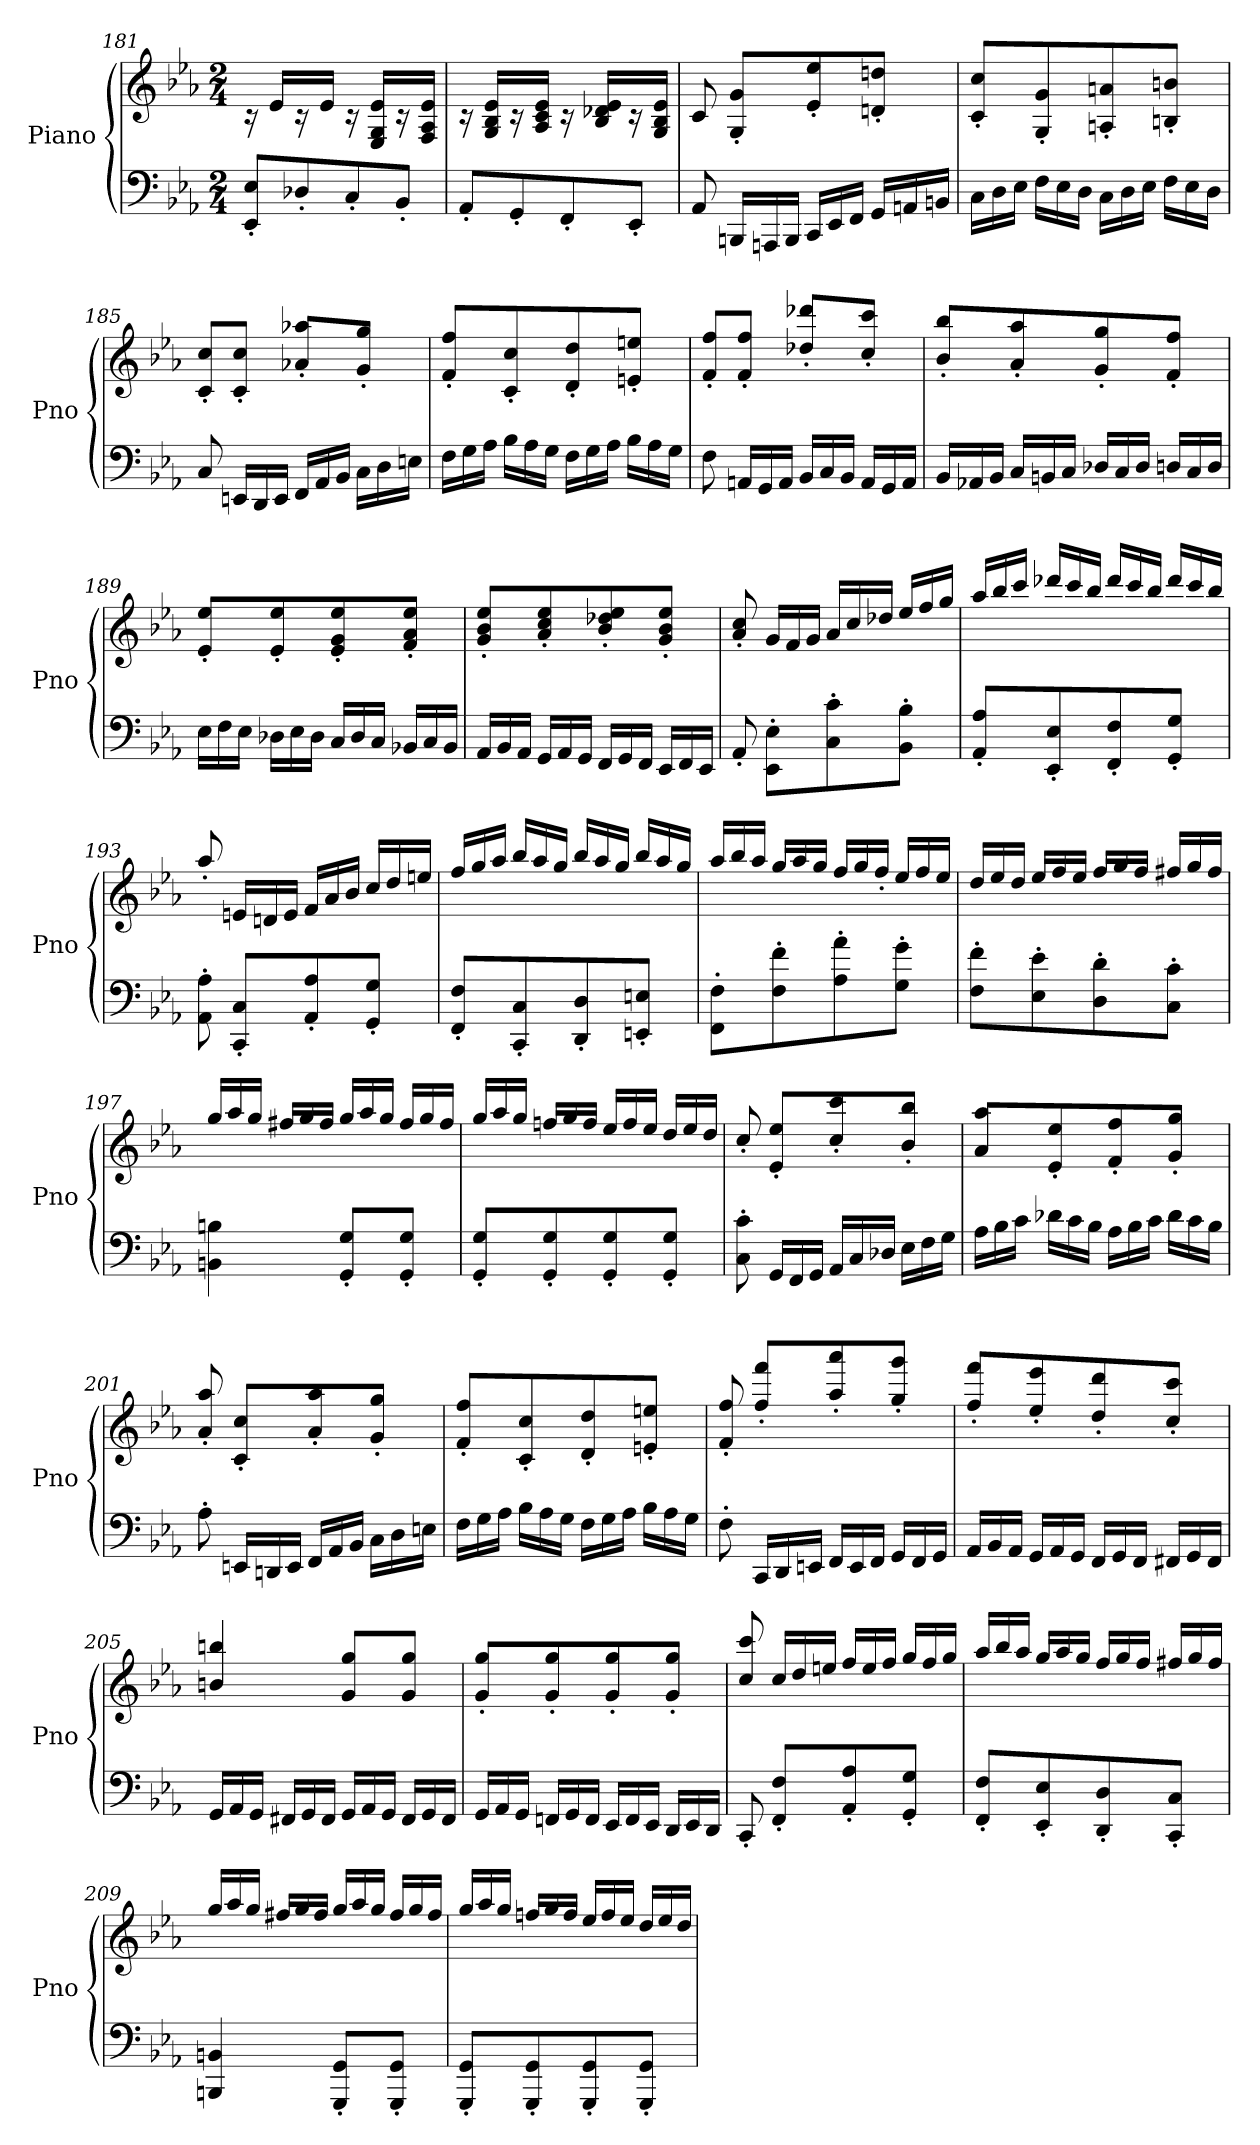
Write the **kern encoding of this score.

**kern	**kern
*part1	*part1
*staff2	*staff1
*I"Piano	*
*I'Pno	*
!!LO:LB:g=z
*clefF4	*clefG2
*k[b-e-a-]	*k[b-e-a-]
*c:	*c:
*M2/4	*M2/4
=181	=181
*	*^
8EE-/' 8E-/'L	2ryy	16r
.	.	16e-/LL
8D-X'/	.	16r
.	.	16e-/JJ
8C'/	.	16r
.	.	16E-/ 16G/ 16e-/LL
8BB-'/J	.	16r
.	.	16F/ 16A-/ 16e-/JJ
=182	=182	=182
8AA-'/L	2ryy	16r
.	.	16G/ 16B-/ 16e-/LL
8GG'/	.	16r
.	.	16A-/ 16c/ 16e-/JJ
8FF'/	.	16r
.	.	16B-/ 16d-X/ 16e-/LL
8EE-'/J	.	16r
.	.	16G/ 16B-/ 16e-/JJ
=183	=183	=183
8AA-/	2ryy	8c/
*Xtuplet	*	*
24BBBn/LL	.	8G/' 8g/'L
24AAAn/	.	.
24BBB/JJ	.	.
24CC/LL	.	8e-/' 8ee-/'
24EE-/	.	.
24FF/JJ	.	.
24GG/LL	.	8dn/' 8ddn/'J
24AAn/	.	.
24BBn/JJ	.	.
=184	=184	=184
24C\LL	2ryy	8c/' 8cc/'L
24D\	.	.
24E-\JJ	.	.
24F\LL	.	8G/' 8g/'
24E-\	.	.
24D\JJ	.	.
24C\LL	.	8An/' 8an/'
24D\	.	.
24E-\JJ	.	.
24F\LL	.	8Bn/' 8bn/'J
24E-\	.	.
24D\JJ	.	.
!!LO:PB:g=z	!!
=185	=185	=185
8C/	2ryy	8c/' 8cc/'L
24EEn/LL	.	8c/' 8cc/'J
24DD/	.	.
24EE/JJ	.	.
24FF/LL	.	8a-X/' 8aa-X/'L
24AA-/	.	.
24BB-/JJ	.	.
24C\LL	.	8g/' 8gg/'J
24D\	.	.
24En\JJ	.	.
=186	=186	=186
24F\LL	2ryy	8f/' 8ff/'L
24G\	.	.
24A-\JJ	.	.
24B-\LL	.	8c/' 8cc/'
24A-\	.	.
24G\JJ	.	.
24F\LL	.	8d/' 8dd/'
24G\	.	.
24A-\JJ	.	.
24B-\LL	.	8en/' 8een/'J
24A-\	.	.
24G\JJ	.	.
=187	=187	=187
8F\	2ryy	8f/' 8ff/'L
24AAn/LL	.	8f/' 8ff/'J
24GG/	.	.
24AA/JJ	.	.
24BB-/LL	.	8dd-X/' 8ddd-X/'L
24C/	.	.
24BB-/JJ	.	.
24AA/LL	.	8cc/' 8ccc/'J
24GG/	.	.
24AA/JJ	.	.
=188	=188	=188
24BB-/LL	2ryy	8b-/' 8bb-/'L
24AA-X/	.	.
24BB-/JJ	.	.
24C/LL	.	8a-/' 8aa-/'
24BBn/	.	.
24C/JJ	.	.
24D-X/LL	.	8g/' 8gg/'
24C/	.	.
24D-/JJ	.	.
24Dn/LL	.	8f/' 8ff/'J
24C/	.	.
24D/JJ	.	.
!!LO:LB:g=z	!!
=189	=189	=189
24E-\LL	2ryy	8e-/' 8ee-/'L
24F\	.	.
24E-\JJ	.	.
24D-X\LL	.	8e-/' 8ee-/'
24E-\	.	.
24D-\JJ	.	.
24C/LL	.	8e-/' 8g/' 8ee-/'
24D-/	.	.
24C/JJ	.	.
24BB-X/LL	.	8f/' 8a-/' 8ee-/'J
24C/	.	.
24BB-/JJ	.	.
=190	=190	=190
24AA-/LL	2ryy	8g/' 8b-/' 8ee-/'L
24BB-/	.	.
24AA-/JJ	.	.
24GG/LL	.	8a-/' 8cc/' 8ee-/'
24AA-/	.	.
24GG/JJ	.	.
24FF/LL	.	8b-/' 8dd-X/' 8ee-/'
24GG/	.	.
24FF/JJ	.	.
24EE-/LL	.	8g/' 8b-/' 8ee-/'J
24FF/	.	.
24EE-/JJ	.	.
=191	=191	=191
8AA-'/	2ryy	8a-/' 8cc/'
*	*	*Xtuplet
8EE-\' 8E-\'L	.	24g/LL
.	.	24f/
.	.	24g/JJ
8C\' 8c\'	.	24a-/LL
.	.	24cc/
.	.	24dd-X/JJ
8BB-\' 8B-\'J	.	24ee-/LL
.	.	24ff/
.	.	24gg/JJ
!!LO:LB:g=z	!!
=192	=192	=192
8AA-/' 8A-/'L	2ryy	24aa-/LL
.	.	24bb-/
.	.	24ccc/JJ
8EE-/' 8E-/'	.	24ddd-X/LL
.	.	24ccc/
.	.	24bb-/JJ
8FF/' 8F/'	.	24ddd-/LL
.	.	24ccc/
.	.	24bb-/JJ
8GG/' 8G/'J	.	24ddd-/LL
.	.	24ccc/
.	.	24bb-/JJ
=193	=193	=193
8AA-\' 8A-\'	2ryy	8aa-'/
8CC/' 8C/'L	.	24en/LL
.	.	24dn/
.	.	24e/JJ
8AA-/' 8A-/'	.	24f/LL
.	.	24a-/
.	.	24b-/JJ
8GG/' 8G/'J	.	24cc/LL
.	.	24dd/
.	.	24een/JJ
=194	=194	=194
8FF/' 8F/'L	2ryy	24ff/LL
.	.	24gg/
.	.	24aa-/JJ
8CC/' 8C/'	.	24bb-/LL
.	.	24aa-/
.	.	24gg/JJ
8DD/' 8D/'	.	24bb-/LL
.	.	24aa-/
.	.	24gg/JJ
8EEn/' 8En/'J	.	24bb-/LL
.	.	24aa-/
.	.	24gg/JJ
!!LO:LB:g=z	!!
=195	=195	=195
8FF\' 8F\'L	2ryy	24aa-/LL
.	.	24bb-/
.	.	24aa-/JJ
8F\' 8f\'	.	24gg/LL
.	.	24aa-/
.	.	24gg/JJ
8A-\' 8a-\'	.	24ff/LL
.	.	24gg/
.	.	24ff'/JJ
8G\' 8g\'J	.	24ee-/LL
.	.	24ff/
.	.	24ee-/JJ
=196	=196	=196
8F\' 8f\'L	2ryy	24dd/LL
.	.	24ee-/
.	.	24dd/JJ
8E-\' 8e-\'	.	24ee-/LL
.	.	24ff/
.	.	24ee-/JJ
8D\' 8d\'	.	24ff/LL
.	.	24gg/
.	.	24ff/JJ
8C\' 8c\'J	.	24ff#X/LL
.	.	24gg/
.	.	24ff#/JJ
=197	=197	=197
4BBn\ 4Bn\	2ryy	24gg/LL
.	.	24aa-/
.	.	24gg/JJ
.	.	24ff#X/LL
.	.	24gg/
.	.	24ff#/JJ
8GG/' 8G/'L	.	24gg/LL
.	.	24aa-/
.	.	24gg/JJ
8GG/' 8G/'J	.	24ff#/LL
.	.	24gg/
.	.	24ff#/JJ
!!LO:LB:g=z	!!
=198	=198	=198
8GG/' 8G/'L	2ryy	24gg/LL
.	.	24aa-/
.	.	24gg/JJ
8GG/' 8G/'	.	24ffn/LL
.	.	24gg/
.	.	24ff/JJ
8GG/' 8G/'	.	24ee-/LL
.	.	24ff/
.	.	24ee-/JJ
8GG/' 8G/'J	.	24dd/LL
.	.	24ee-/
.	.	24dd/JJ
=199	=199	=199
8C\' 8c\'	2ryy	8cc'/
24GG/LL	.	8e-/' 8ee-/'L
24FF/	.	.
24GG/JJ	.	.
24AA-/LL	.	8cc/' 8ccc/'
24C/	.	.
24D-X/JJ	.	.
24E-\LL	.	8b-/' 8bb-/'J
24F\	.	.
24G\JJ	.	.
=200	=200	=200
24A-\LL	2ryy	8a-/ 8aa-/L
24B-\	.	.
24c\JJ	.	.
24d-X\LL	.	8e-/' 8ee-/'
24c\	.	.
24B-\JJ	.	.
24A-\LL	.	8f/' 8ff/'
24B-\	.	.
24c\JJ	.	.
24d-\LL	.	8g/' 8gg/'J
24c\	.	.
24B-\JJ	.	.
!!LO:LB:g=z	!!
=201	=201	=201
8A-'\	2ryy	8a-/' 8aa-/'
24EEn/LL	.	8c/' 8cc/'L
24DDn/	.	.
24EE/JJ	.	.
24FF/LL	.	8a-/' 8aa-/'
24AA-/	.	.
24BB-/JJ	.	.
24C\LL	.	8g/' 8gg/'J
24D\	.	.
24En\JJ	.	.
=202	=202	=202
24F\LL	2ryy	8f/' 8ff/'L
24G\	.	.
24A-\JJ	.	.
24B-\LL	.	8c/' 8cc/'
24A-\	.	.
24G\JJ	.	.
24F\LL	.	8d/' 8dd/'
24G\	.	.
24A-\JJ	.	.
24B-\LL	.	8en/' 8een/'J
24A-\	.	.
24G\JJ	.	.
=203	=203	=203
8F'\	2ryy	8f/' 8ff/'
24CC/LL	.	8ff/' 8fff/'L
24DD/	.	.
24EEn/JJ	.	.
24FF/LL	.	8aa-/' 8aaa-/'
24EE/	.	.
24FF/JJ	.	.
24GG/LL	.	8gg/' 8ggg/'J
24FF/	.	.
24GG/JJ	.	.
=204	=204	=204
24AA-/LL	2ryy	8ff/' 8fff/'L
24BB-/	.	.
24AA-/JJ	.	.
24GG/LL	.	8ee-/' 8eee-/'
24AA-/	.	.
24GG/JJ	.	.
24FF/LL	.	8dd/' 8ddd/'
24GG/	.	.
24FF/JJ	.	.
24FF#X/LL	.	8cc/' 8ccc/'J
24GG/	.	.
24FF#/JJ	.	.
!!LO:PB:g=z	!!
=205	=205	=205
24GG/LL	2ryy	4bn/ 4bbn/
24AA-/	.	.
24GG/JJ	.	.
24FF#X/LL	.	.
24GG/	.	.
24FF#/JJ	.	.
24GG/LL	.	8g/ 8gg/L
24AA-/	.	.
24GG/JJ	.	.
24FF#/LL	.	8g/ 8gg/J
24GG/	.	.
24FF#/JJ	.	.
=206	=206	=206
24GG/LL	2ryy	8g/' 8gg/'L
24AA-/	.	.
24GG/JJ	.	.
24FFn/LL	.	8g/' 8gg/'
24GG/	.	.
24FF/JJ	.	.
24EE-/LL	.	8g/' 8gg/'
24FF/	.	.
24EE-/JJ	.	.
24DD/LL	.	8g/' 8gg/'J
24EE-/	.	.
24DD/JJ	.	.
=207	=207	=207
8CC'/	2ryy	8cc/ 8ccc/
8FF/' 8F/'L	.	24cc/LL
.	.	24dd/
.	.	24een/JJ
8AA-/' 8A-/'	.	24ff/LL
.	.	24ee/
.	.	24ff/JJ
8GG/' 8G/'J	.	24gg/LL
.	.	24ff/
.	.	24gg/JJ
!!LO:LB:g=z	!!
=208	=208	=208
8FF/' 8F/'L	2ryy	24aa-/LL
.	.	24bb-/
.	.	24aa-/JJ
8EE-/' 8E-/'	.	24gg/LL
.	.	24aa-/
.	.	24gg/JJ
8DD/' 8D/'	.	24ff/LL
.	.	24gg/
.	.	24ff/JJ
8CC/' 8C/'J	.	24ff#X/LL
.	.	24gg/
.	.	24ff#/JJ
=209	=209	=209
4BBBn/ 4BBn/	2ryy	24gg/LL
.	.	24aa-/
.	.	24gg/JJ
.	.	24ff#X/LL
.	.	24gg/
.	.	24ff#/JJ
8GGG/' 8GG/'L	.	24gg/LL
.	.	24aa-/
.	.	24gg/JJ
8GGG/' 8GG/'J	.	24ff#/LL
.	.	24gg/
.	.	24ff#/JJ
=210	=210	=210
8GGG/' 8GG/'L	2ryy	24gg/LL
.	.	24aa-/
.	.	24gg/JJ
8GGG/' 8GG/'	.	24ffn/LL
.	.	24gg/
.	.	24ff/JJ
8GGG/' 8GG/'	.	24ee-/LL
.	.	24ff/
.	.	24ee-/JJ
8GGG/' 8GG/'J	.	24dd/LL
.	.	24ee-/
.	.	24dd/JJ
*	*v	*v
=	=
*-	*-
